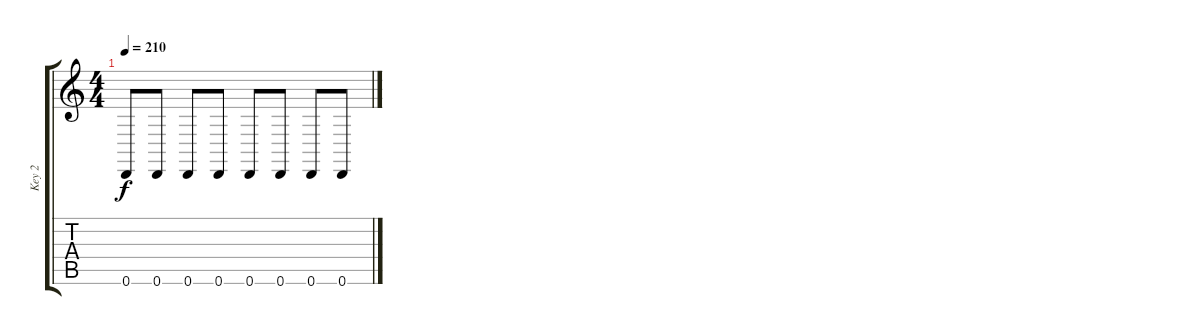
\track ("Key 2" "Key 2") {instrument synthbrass1}
\staff {score tabs}
\tuning (D4 A3 F3 C3 G2 D2) {hide}
\ts (4 4)
\tempo 210
\clef g2
\ks c
0.6.8{dy f} 0.6.8 0.6.8 0.6.8 0.6.8 0.6.8 0.6.8 0.6.8
